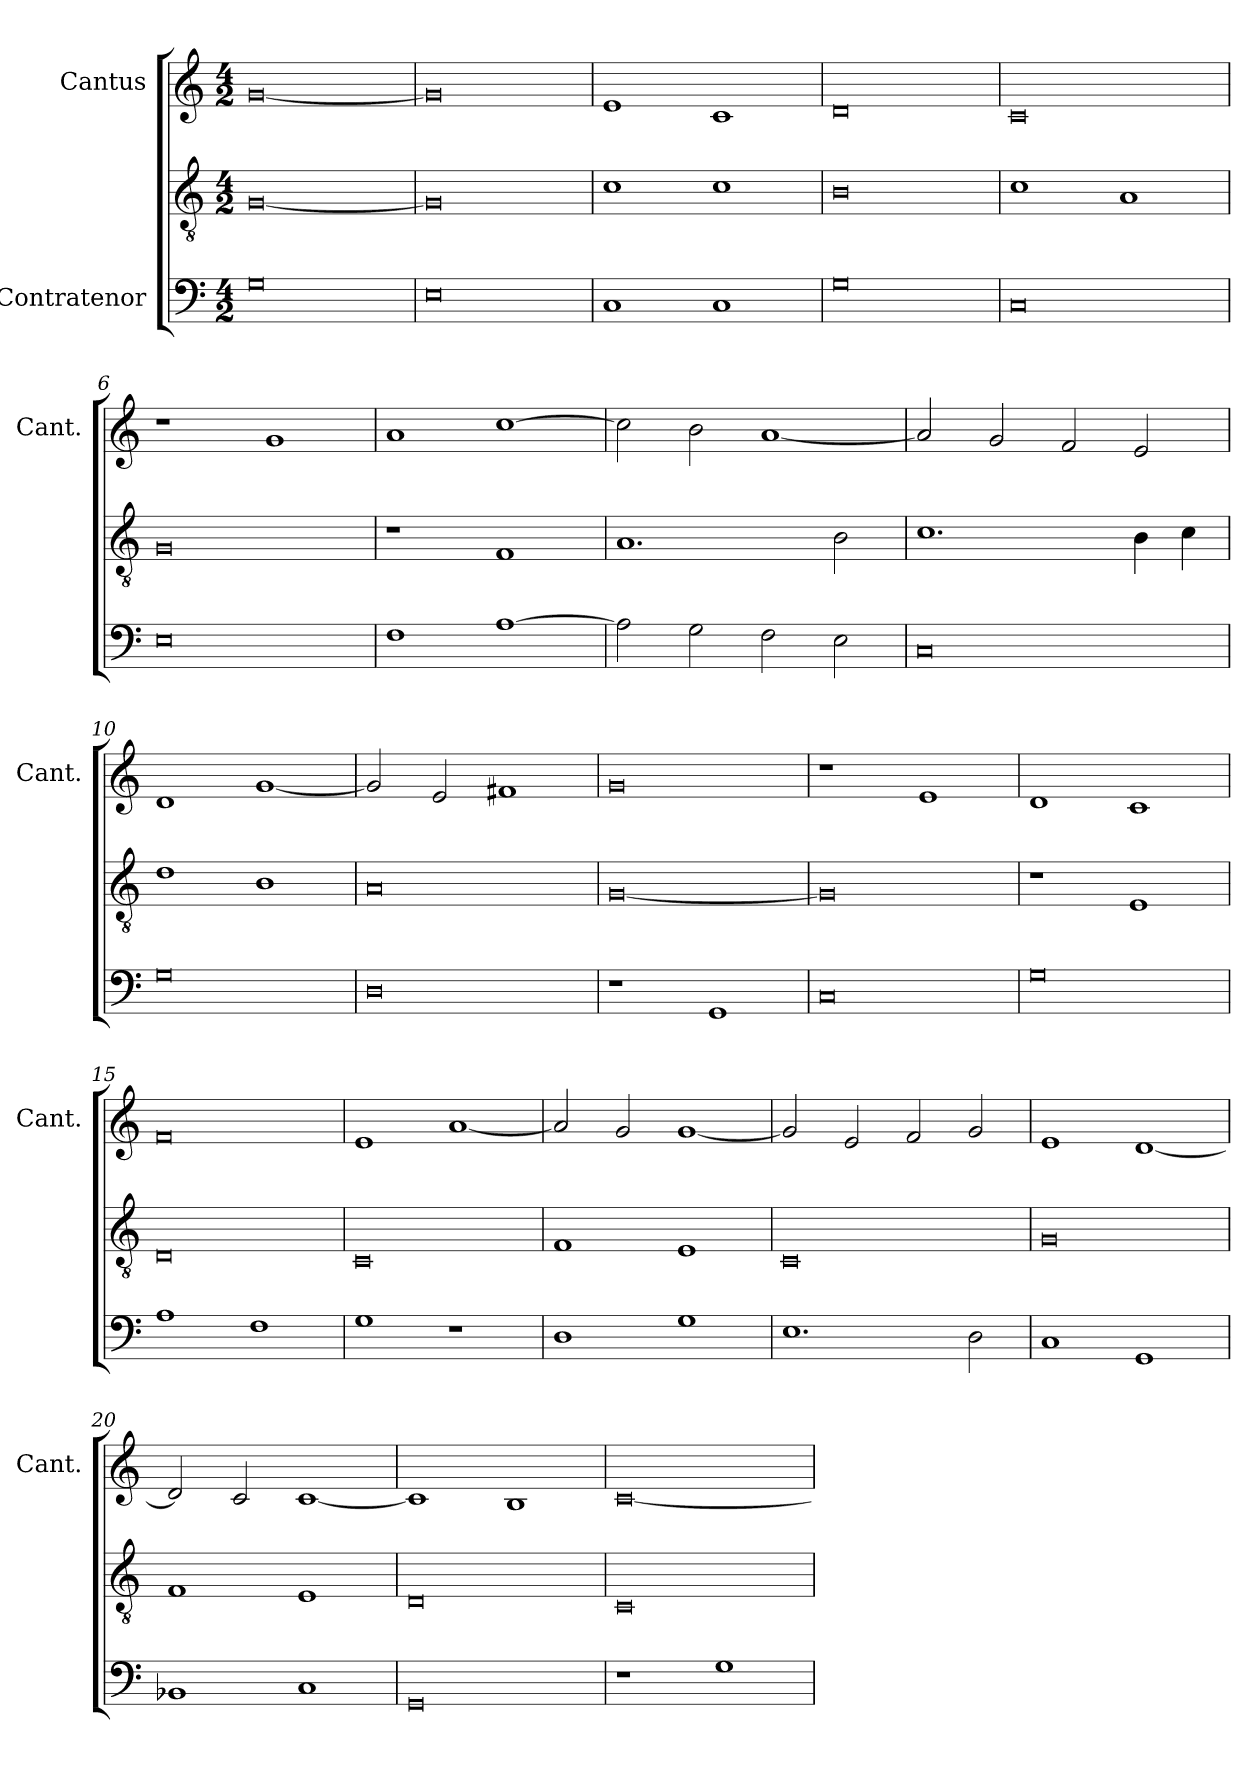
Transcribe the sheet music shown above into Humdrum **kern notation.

**kern	**kern	**kern
*part3	*part2	*part1
*staff3	*staff2	*staff1
*I"Contratenor	*	*I"Cantus
*	*	*I'Cant.
*clefF4	*clefGv2	*clefG2
*	*ITrd7c12	*
*k[]	*k[]	*k[]
*C:	*C:	*C:
*M4/2	*M4/2	*M4/2
=1	=1	=1
0G\	[0GG/	[0g/
=2	=2	=2
0E\	0GG/]	0g/]
=3	=3	=3
1C/	1C\	1e/
1C/	1C\	1c/
=4	=4	=4
0G\	0BB\	0d/
=5	=5	=5
0C/	1C\	0c/
.	1AA/	.
=6	=6	=6
0E\	0GG/	1r
.	.	1g/
=7	=7	=7
1F\	1r	1a/
[1A\	1FF/	[1cc\
=8	=8	=8
2A\]	1.AA/	2cc\]
2G\	.	2b\
2F\	.	[1a/
2E\	2BB\	.
=9	=9	=9
0C/	1.C\	2a/]
.	.	2g/
.	.	2f/
.	4BB\	2e/
.	4C\	.
=10	=10	=10
0G\	1D\	1d/
.	1BB\	[1g/
=11	=11	=11
0D\	0AA/	2g/]
.	.	2e/
.	.	1f#X/
=12	=12	=12
1r	[0GG/	0g/
1GG/	.	.
=13	=13	=13
0C/	0GG/]	1r
.	.	1e/
=14	=14	=14
0G\	1r	1d/
.	1EE/	1c/
=15	=15	=15
1A\	0DD/	0f/
1F\	.	.
=16	=16	=16
1G\	0CC/	1e/
1r	.	[1a/
=17	=17	=17
1D\	1FF/	2a/]
.	.	2g/
1G\	1EE/	[1g/
=18	=18	=18
1.E\	0CC/	2g/]
.	.	2e/
.	.	2f/
2D\	.	2g/
=19	=19	=19
1C/	0GG/	1e/
1GG/	.	[1d/
=20	=20	=20
1BB-X/	1FF/	2d/]
.	.	2c/
1C/	1EE/	[1c/
=21	=21	=21
0GG/	0DD/	1c/]
.	.	1B/
=22	=22	=22
1r	0CC/	[0c/
1G\	.	.
=	=	=
*-	*-	*-
